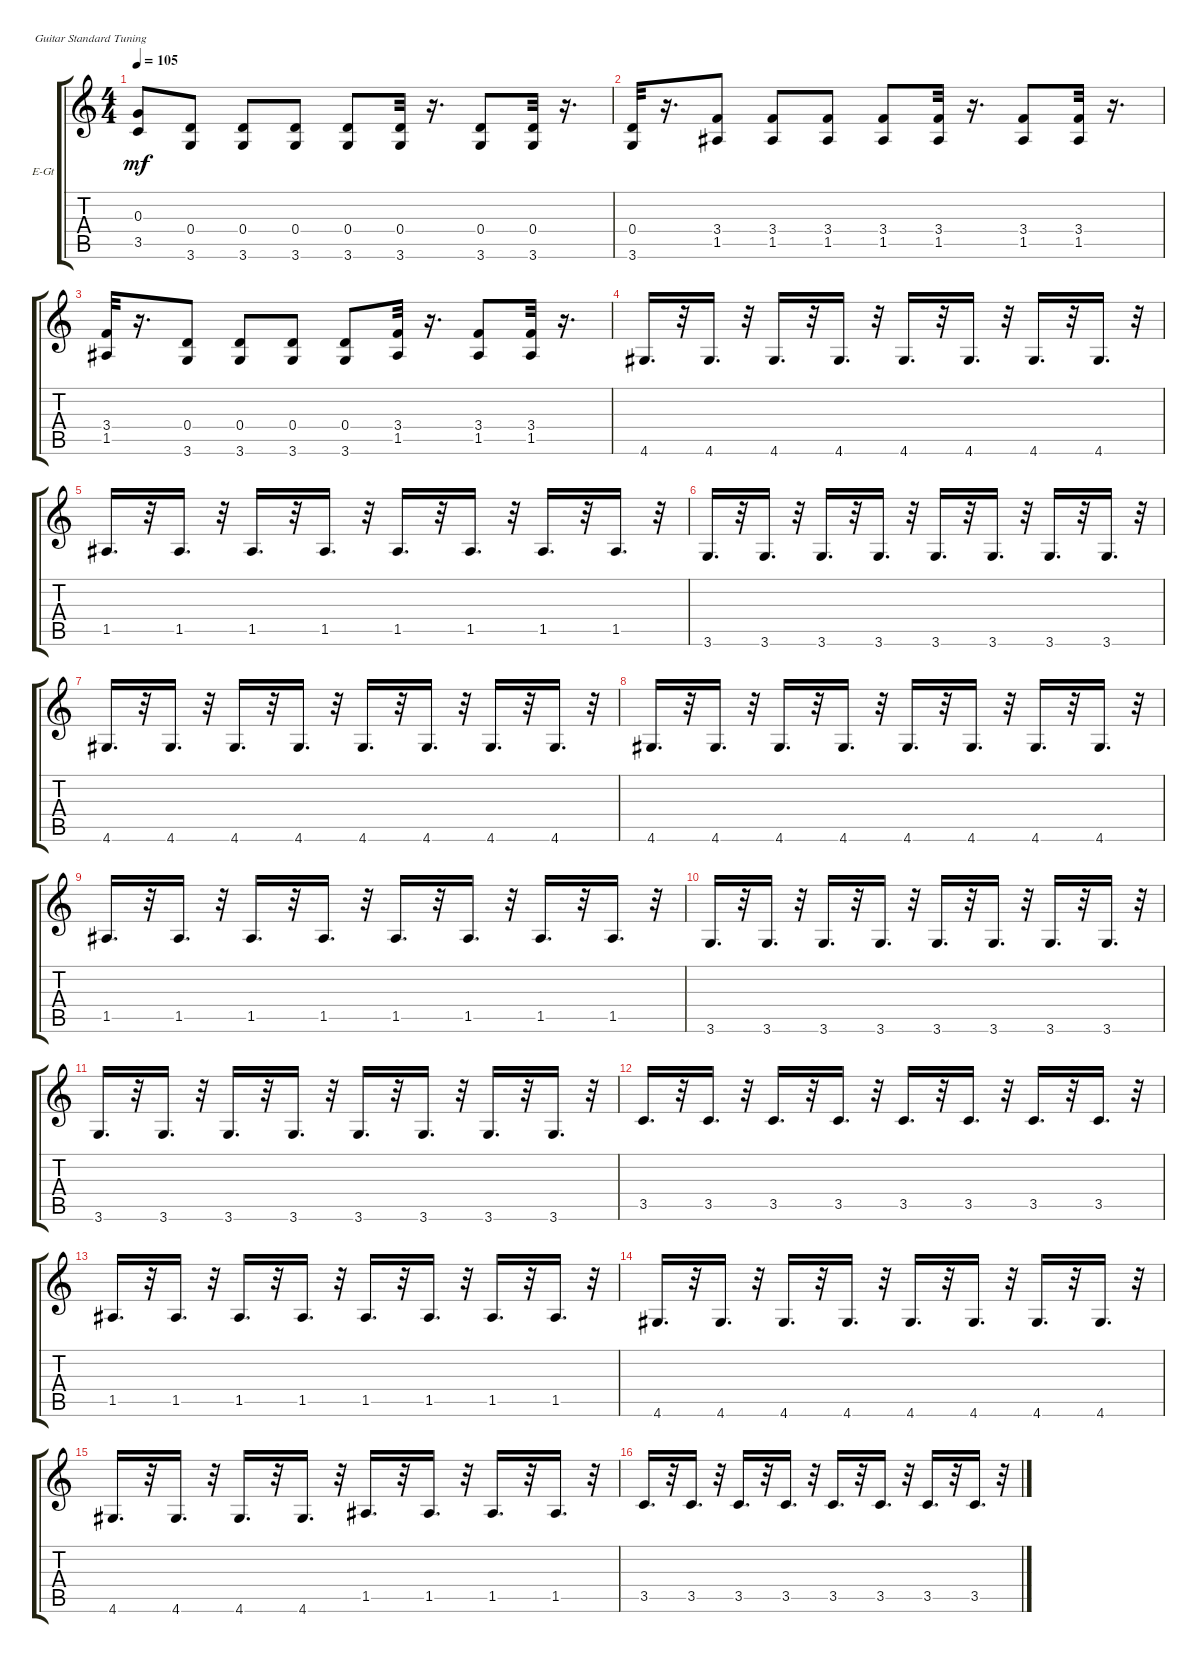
\bracketExtendMode groupsimilarinstruments
\firstSystemTrackNameOrientation horizontal
\otherSystemsTrackNameOrientation horizontal
\track ("Rolling in the deep" "E-Gt") {instrument electricguitarclean}
\staff {score tabs}
\tuning (E4 B3 G3 D3 A2 E2)
\ts (4 4)
\tempo 105
\clef g2
\ks c
(3.5 0.3).8{dy mf} (3.6 0.4).8 (3.6 0.4).8 (3.6 0.4).8 (3.6 0.4).8 (3.6 0.4).32 r.16{d} (3.6 0.4).8 (3.6 0.4).32 r.16{d} |
(3.6 0.4).32 r.16{d} (1.5 3.4).8 (1.5 3.4).8 (1.5 3.4).8 (1.5 3.4).8 (1.5 3.4).32 r.16{d} (1.5 3.4).8 (1.5 3.4).32 r.16{d} |
(1.5 3.4).32 r.16{d} (3.6 0.4).8 (3.6 0.4).8 (3.6 0.4).8 (3.6 0.4).8 (1.5 3.4).32 r.16{d} (1.5 3.4).8 (1.5 3.4).32 r.16{d} |
4.6.16{d} r.32 4.6.16{d} r.32 4.6.16{d} r.32 4.6.16{d} r.32 4.6.16{d} r.32 4.6.16{d} r.32 4.6.16{d} r.32 4.6.16{d} r.32 |
1.5.16{d} r.32 1.5.16{d} r.32 1.5.16{d} r.32 1.5.16{d} r.32 1.5.16{d} r.32 1.5.16{d} r.32 1.5.16{d} r.32 1.5.16{d} r.32 |
3.6.16{d} r.32 3.6.16{d} r.32 3.6.16{d} r.32 3.6.16{d} r.32 3.6.16{d} r.32 3.6.16{d} r.32 3.6.16{d} r.32 3.6.16{d} r.32 |
4.6.16{d} r.32 4.6.16{d} r.32 4.6.16{d} r.32 4.6.16{d} r.32 4.6.16{d} r.32 4.6.16{d} r.32 4.6.16{d} r.32 4.6.16{d} r.32 |
4.6.16{d} r.32 4.6.16{d} r.32 4.6.16{d} r.32 4.6.16{d} r.32 4.6.16{d} r.32 4.6.16{d} r.32 4.6.16{d} r.32 4.6.16{d} r.32 |
1.5.16{d} r.32 1.5.16{d} r.32 1.5.16{d} r.32 1.5.16{d} r.32 1.5.16{d} r.32 1.5.16{d} r.32 1.5.16{d} r.32 1.5.16{d} r.32 |
3.6.16{d} r.32 3.6.16{d} r.32 3.6.16{d} r.32 3.6.16{d} r.32 3.6.16{d} r.32 3.6.16{d} r.32 3.6.16{d} r.32 3.6.16{d} r.32 |
3.6.16{d} r.32 3.6.16{d} r.32 3.6.16{d} r.32 3.6.16{d} r.32 3.6.16{d} r.32 3.6.16{d} r.32 3.6.16{d} r.32 3.6.16{d} r.32 |
3.5.16{d} r.32 3.5.16{d} r.32 3.5.16{d} r.32 3.5.16{d} r.32 3.5.16{d} r.32 3.5.16{d} r.32 3.5.16{d} r.32 3.5.16{d} r.32 |
1.5.16{d} r.32 1.5.16{d} r.32 1.5.16{d} r.32 1.5.16{d} r.32 1.5.16{d} r.32 1.5.16{d} r.32 1.5.16{d} r.32 1.5.16{d} r.32 |
4.6.16{d} r.32 4.6.16{d} r.32 4.6.16{d} r.32 4.6.16{d} r.32 4.6.16{d} r.32 4.6.16{d} r.32 4.6.16{d} r.32 4.6.16{d} r.32 |
4.6.16{d} r.32 4.6.16{d} r.32 4.6.16{d} r.32 4.6.16{d} r.32 1.5.16{d} r.32 1.5.16{d} r.32 1.5.16{d} r.32 1.5.16{d} r.32 |
3.5.16{d} r.32 3.5.16{d} r.32 3.5.16{d} r.32 3.5.16{d} r.32 3.5.16{d} r.32 3.5.16{d} r.32 3.5.16{d} r.32 3.5.16{d} r.32
